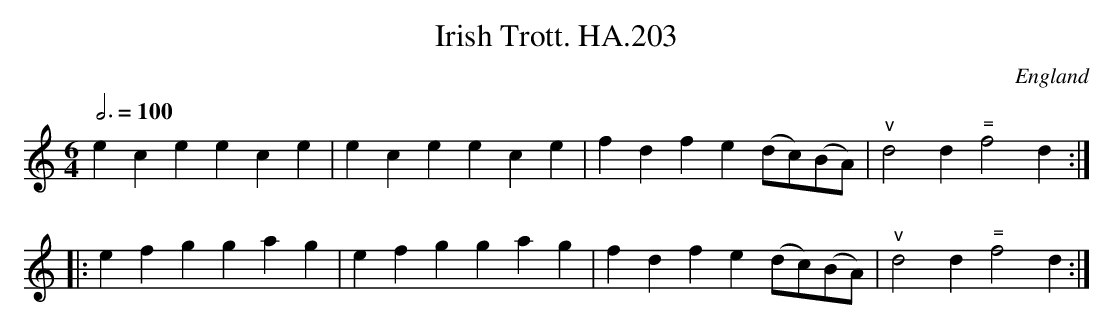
X:1
T:Irish Trott. HA.203
M:6/4
L:1/4
Q:3/4=100
O:England
notC:"The last to be playd first."
K:C major
ece ece|ece ece|fdf e(d/2c/2)(B/2A/2)|"^v"d2d "^="f2d:|!
|:efg gag|efg gag|fdf e(d/2c/2)(B/2A/2)|"^v"d2d "^="f2d:|
